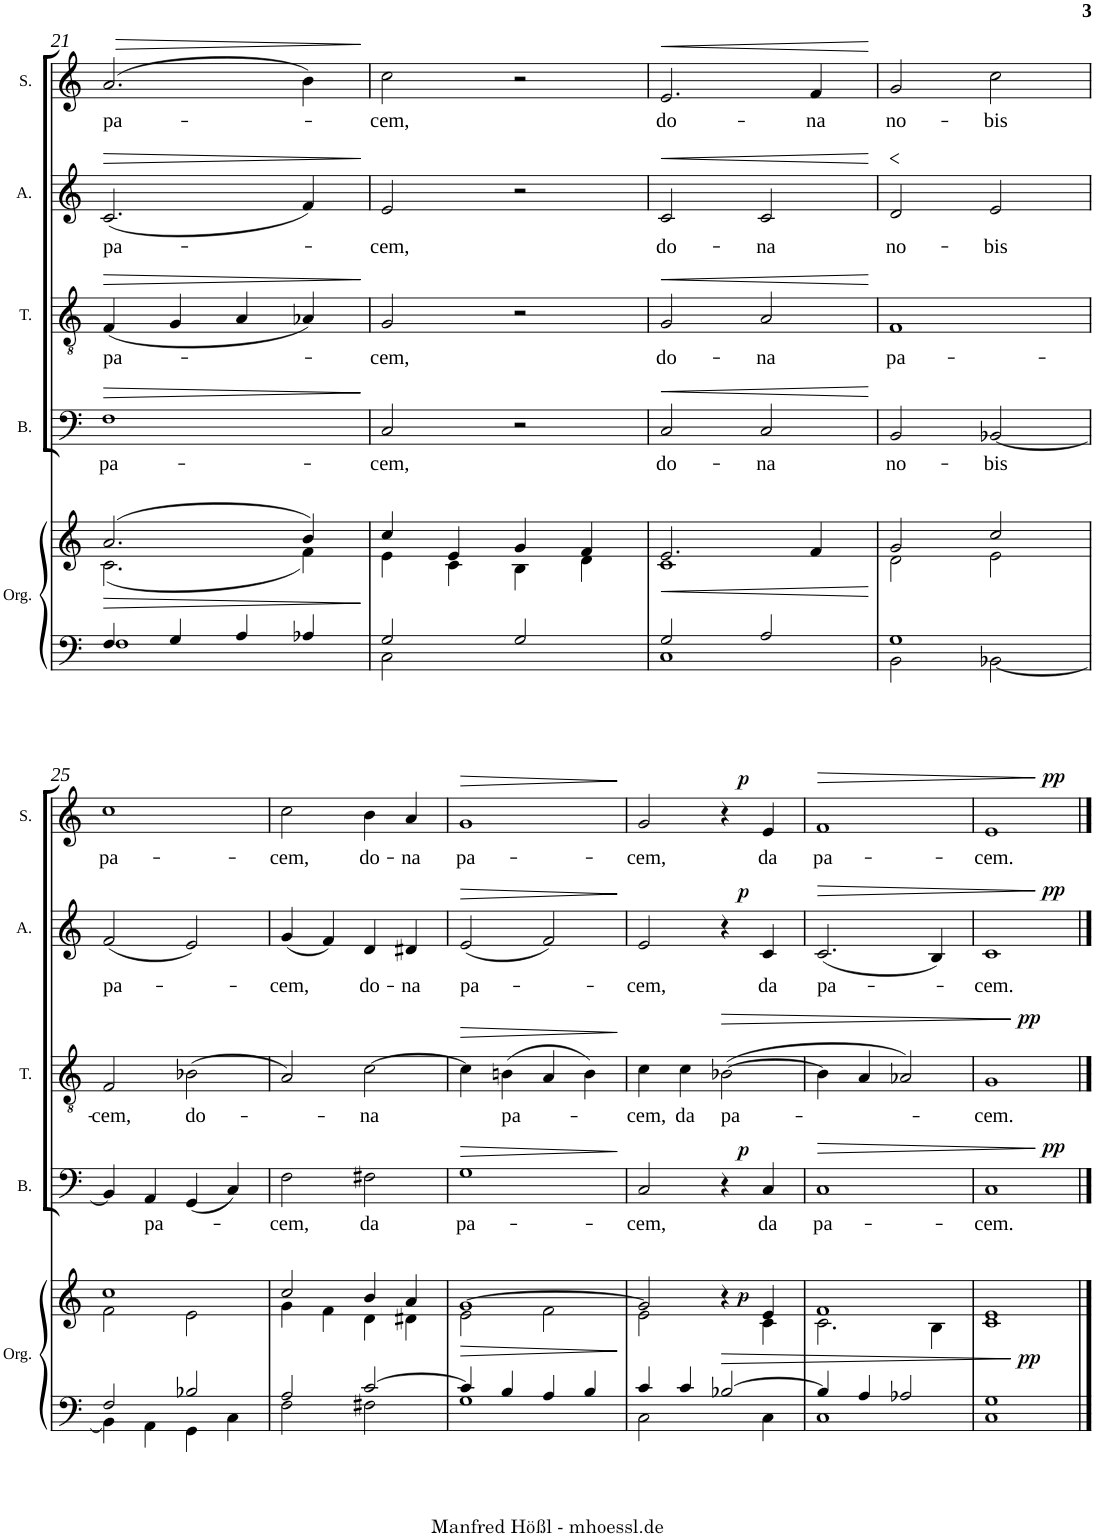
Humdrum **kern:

**kern	**kern	**dynam	**kern	**text	**dynam	**kern	**text	**dynam	**kern	**text	**dynam	**kern	**text	**dynam
*part5	*part5	*part5	*part4	*part4	*part4	*part3	*part3	*part3	*part2	*part2	*part2	*part1	*part1	*part1
*staff6	*staff5	*staff5/6	*staff4	*staff4	*staff4	*staff3	*staff3	*staff3	*staff2	*staff2	*staff2	*staff1	*staff1	*staff1
*I"Organ	*	*	*I"Bass	*	*	*I"Tenor	*	*	*I"Alto	*	*	*I"Soprano	*	*
*I'Org.	*	*	*I'B.	*	*	*I'T.	*	*	*I'A.	*	*	*I'S.	*	*
!!LO:PB:g=z
*clefF4	*clefG2	*	*clefF4	*	*	*clefGv2	*	*	*clefG2	*	*	*clefG2	*	*
*k[]	*k[]	*	*k[]	*	*	*k[]	*	*	*k[]	*	*	*k[]	*	*
*M4/4	*M4/4	*	*M4/4	*	*	*M4/4	*	*	*M4/4	*	*	*M4/4	*	*
*met(c)	*met(c)	*	*met(c)	*	*	*met(c)	*	*	*met(c)	*	*	*met(c)	*	*
=21	=21	=21	=21	=21	=21	=21	=21	=21	=21	=21	=21	=21	=21	=21
*^	*^	*	*	*	*	*	*	*	*	*	*	*	*	*
!	!	!	!	!	!	!LO:LY:b	!LO:HP:b	!	!LO:LY:b	!LO:HP:b	!	!LO:LY:b	!LO:HP:b	!	!LO:LY:b	!LO:HP:b
4F/	1F	(2.a/	(<2.c\	.	1F	pa-	>	(<4F/	pa-	>	(<2.c/	pa-	>	(2.a/	pa-	>
4G/	.	.	.	.	.	.	.	4G/	.	.	.	.	.	.	.	.
4A/	.	.	.	.	.	.	.	4A/	.	.	.	.	.	.	.	.
4A-X/	.	4b/)	4f\)	.	.	.	.	4A-X/)	.	.	4f/)	.	.	4b\)	.	.
*v	*v	*	*	*	*	*	*	*	*	*	*	*	*	*	*	*
*	*v	*v	*	*	*	*	*	*	*	*	*	*	*	*	*
.	.	.	.	.	.	.	.	.	.	.	]	.	.	]
=22	=22	=22	=22	=22	=22	=22	=22	=22	=22	=22	=22	=22	=22	=22
*^	*^	*	*	*	*	*	*	*	*	*	*	*	*	*
!	!	!	!	!	!	!LO:LY:b	!	!	!LO:LY:b	!	!	!LO:LY:b	!	!	!LO:LY:b	!
2G/	2C\	4cc/	4e\	.	2C/	-cem,	.	2G/	-cem,	.	2e/	-cem,	.	2cc\	-cem,	.
.	.	4e/	4c\	.	.	.	.	.	.	.	.	.	.	.	.	.
2G/	2ryy	4g/	4B\	.	2r	.	.	2r	.	.	2r	.	.	2r	.	.
.	.	4f/	4d\	.	.	.	.	.	.	.	.	.	.	.	.	.
=23	=23	=23	=23	=23	=23	=23	=23	=23	=23	=23	=23	=23	=23	=23	=23	=23
!	!	!	!	!	!	!LO:LY:b	!LO:HP:b	!	!LO:LY:b	!LO:HP:b	!	!LO:LY:b	!LO:HP:b	!	!LO:LY:b	!LO:HP:b
2G/	1C	2.e/	1c	.	2C/	do-	<	2G/	do-	<	2c/	do-	<	2.e/	do-	<
!	!	!	!	!	!	!LO:LY:b	!	!	!LO:LY:b	!	!	!LO:LY:b	!	!	!	!
2A/	.	.	.	.	2C/	-na	.	2A/	-na	.	2c/	-na	.	.	.	.
!	!	!	!	!	!	!	!	!	!	!	!	!	!	!	!LO:LY:b	!
.	.	4f/	.	.	.	.	.	.	.	.	.	.	.	4f/	-na	.
*v	*v	*	*	*	*	*	*	*	*	*	*	*	*	*	*	*
*	*v	*v	*	*	*	*	*	*	*	*	*	*	*	*	*
.	.	.	.	.	]	.	.	]	.	.	[	.	.	[
=24	=24	=24	=24	=24	=24	=24	=24	=24	=24	=24	=24	=24	=24	=24
*^	*^	*	*	*	*	*	*	*	*	*	*	*	*	*
!	!	!	!	!	!	!LO:LY:b	!	!	!LO:LY:b	!	!	!LO:LY:b	!LO:HP:b	!	!LO:LY:b	!
1G	2BB\	2g/	2d\	.	2BB/	no-	.	1F	pa-	.	2d/	no-	<	2g/	no-	.
!	!	!	!	!	!	!LO:LY:b	!	!	!	!	!	!LO:LY:b	!	!	!LO:LY:b	!
.	[<2BB-X\	2cc/	2e\	.	[2BB-X/	-bis	.	.	.	.	2e/	-bis	.	2cc\	-bis	.
!!LO:LB:g=z
=25	=25	=25	=25	=25	=25	=25	=25	=25	=25	=25	=25	=25	=25	=25	=25	=25
!	!	!	!	!	!	!	!	!	!LO:LY:b	!	!	!LO:LY:b	!	!	!LO:LY:b	!
2F/	4BB-\]	1cc	2f\	.	4BB-/]	.	.	2F/	-cem,	.	(<2f/	pa-	.	1cc	pa-	.
!	!	!	!	!	!	!LO:LY:b	!	!	!	!	!	!	!	!	!	!
.	4AA\	.	.	.	4AA/	pa-	.	.	.	.	.	.	.	.	.	.
!	!	!	!	!	!	!	!	!	!LO:LY:b	!	!	!	!	!	!	!
2B-X/	4GG\	.	2e\	.	(<4GG/	.	.	(>2B-X\	do-	.	2e/)	.	.	.	.	.
.	4C\	.	.	.	4C/)	.	.	.	.	.	.	.	.	.	.	.
=26	=26	=26	=26	=26	=26	=26	=26	=26	=26	=26	=26	=26	=26	=26	=26	=26
!	!	!	!	!	!	!LO:LY:b	!	!	!	!	!	!LO:LY:b	!	!	!LO:LY:b	!
2A/	2F\	2cc/	4g\	.	2F\	-cem,	.	2A/)	.	.	(<4g/	-cem,	.	2cc\	-cem,	.
.	.	.	4f\	.	.	.	.	.	.	.	4f/)	.	.	.	.	.
!	!	!	!	!	!	!LO:LY:b	!	!	!LO:LY:b	!	!	!LO:LY:b	!	!	!LO:LY:b	!
[>2c/	2F#X\	4b/	4d\	.	2F#X\	da	.	[2c\	-na	.	4d/	do-	.	4b\	do-	.
!	!	!	!	!	!	!	!	!	!	!	!	!LO:LY:b	!	!	!LO:LY:b	!
.	.	4a/	4d#X\	.	.	.	.	.	.	.	4d#X/	-na	.	4a/	-na	.
=27	=27	=27	=27	=27	=27	=27	=27	=27	=27	=27	=27	=27	=27	=27	=27	=27
!	!	!	!	!	!	!LO:LY:b	!LO:HP:b	!	!	!LO:HP:b	!	!LO:LY:b	!LO:HP:b	!	!LO:LY:b	!LO:HP:b
4c/]	1G	[>1g	2e\	.	1G	pa-	>	4c\]	.	>	(<2e/	pa-	>	1g	pa-	>
!	!	!	!	!	!	!	!	!	!LO:LY:b	!	!	!	!	!	!	!
4B/	.	.	.	.	.	.	.	(>4Bn\	pa-	.	.	.	.	.	.	.
4A/	.	.	2f\	.	.	.	.	4A/	.	.	2f/)	.	.	.	.	.
4B/	.	.	.	.	.	.	.	4B\)	.	.	.	.	.	.	.	.
*v	*v	*	*	*	*	*	*	*	*	*	*	*	*	*	*	*
*	*v	*v	*	*	*	*	*	*	*	*	*	*	*	*	*
.	.	.	.	.	[	.	.	[	.	.	[	.	.	]
=28	=28	=28	=28	=28	=28	=28	=28	=28	=28	=28	=28	=28	=28	=28
*^	*^	*	*	*	*	*	*	*	*	*	*	*	*	*
!	!	!	!	!	!	!LO:LY:b	!	!	!LO:LY:b	!	!	!LO:LY:b	!	!	!LO:LY:b	!
4c/	2C\	2g/]	2e\	.	2C/	-cem,	.	4c\	-cem,	.	2e/	-cem,	.	2g/	-cem,	.
!	!	!	!	!	!	!	!	!	!LO:LY:b	!	!	!	!	!	!	!
4c/	.	.	.	.	.	.	.	4c\	da	.	.	.	.	.	.	.
!	!	!	!	!	!	!	!	!	!LO:LY:b	!	!	!	!	!	!	!
[>2B-X/	4ryy	4r	4ryy	.	4r	.	.	(>[2B-X\	pa-	.	4r	.	.	4r	.	.
!	!	!	!	!LO:DY:b	!	!LO:LY:b	!LO:DY:a	!	!	!	!	!LO:LY:b	!LO:DY:a	!	!LO:LY:b	!LO:DY:a
.	4C\	4e/	4c\	p	4C/	da	p	.	.	.	4c/	da	p	4e/	da	p
=29	=29	=29	=29	=29	=29	=29	=29	=29	=29	=29	=29	=29	=29	=29	=29	=29
!	!	!	!	!	!	!LO:LY:b	!	!	!	!	!	!LO:LY:b	!	!	!LO:LY:b	!LO:HP:b
4B-/]	1C	1f	2.c\	.	1C	pa-	.	4B-\]	.	.	(<2.c/	pa-	.	1f	pa-	>
4A/	.	.	.	.	.	.	.	4A/	.	.	.	.	.	.	.	.
2A-X/	.	.	.	.	.	.	.	2A-X/)	.	.	.	.	.	.	.	.
.	.	.	4B\	.	.	.	.	.	.	.	4B/)	.	.	.	.	.
*v	*v	*	*	*	*	*	*	*	*	*	*	*	*	*	*	*
*	*v	*v	*	*	*	*	*	*	*	*	*	*	*	*	*
.	.	.	.	.	]	.	.	]	.	.	]	.	.	]
=30	=30	=30	=30	=30	=30	=30	=30	=30	=30	=30	=30	=30	=30	=30
*^	*^	*	*	*	*	*	*	*	*	*	*	*	*	*
!	!	!	!	!LO:DY:a=2	!	!LO:LY:b	!LO:DY:a	!	!LO:LY:b	!LO:DY:a	!	!LO:LY:b	!LO:DY:a	!	!LO:LY:b	!LO:DY:a
1G	1C	1e	1c	pp	1C	-cem.	pp	1G	-cem.	pp	1c	-cem.	pp	1e	-cem.	pp
*v	*v	*	*	*	*	*	*	*	*	*	*	*	*	*	*	*
*	*v	*v	*	*	*	*	*	*	*	*	*	*	*	*	*
==	==	==	==	==	==	==	==	==	==	==	==	==	==	==
*-	*-	*-	*-	*-	*-	*-	*-	*-	*-	*-	*-	*-	*-	*-
